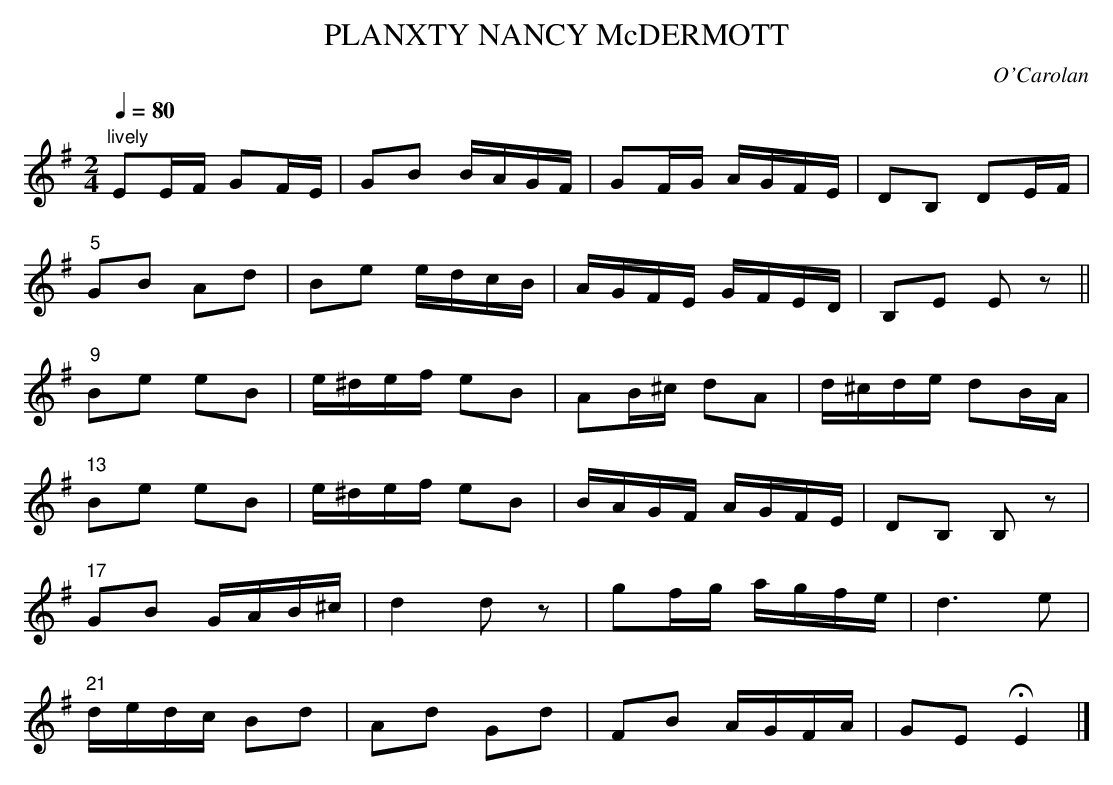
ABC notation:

X:1
T:PLANXTY NANCY McDERMOTT
C:O'Carolan
Q:1/4=80
M:2/4
L:1/16
K:Em % source key Gm
"lively"
E2EF G2FE|G2B2 BAGF|G2FG AGFE|D2B,2 D2EF|
"5"G2B2 A2d2|B2e2 edcB|AGFE GFED|B,2E2 E2 z2||
"9"B2e2 e2B2|e^def e2B2|A2B^c d2A2|d^cde d2BA|
"13"B2e2 e2B2|e^def e2B2|BAGF AGFE|D2B,2 B,2 z2|
"17"G2B2 GAB^c|d4d2 z2|g2fg agfe|d6e2|
"21"dedc B2d2|A2d2 G2d2|F2B2 AGFA|G2E2 HE4|]
